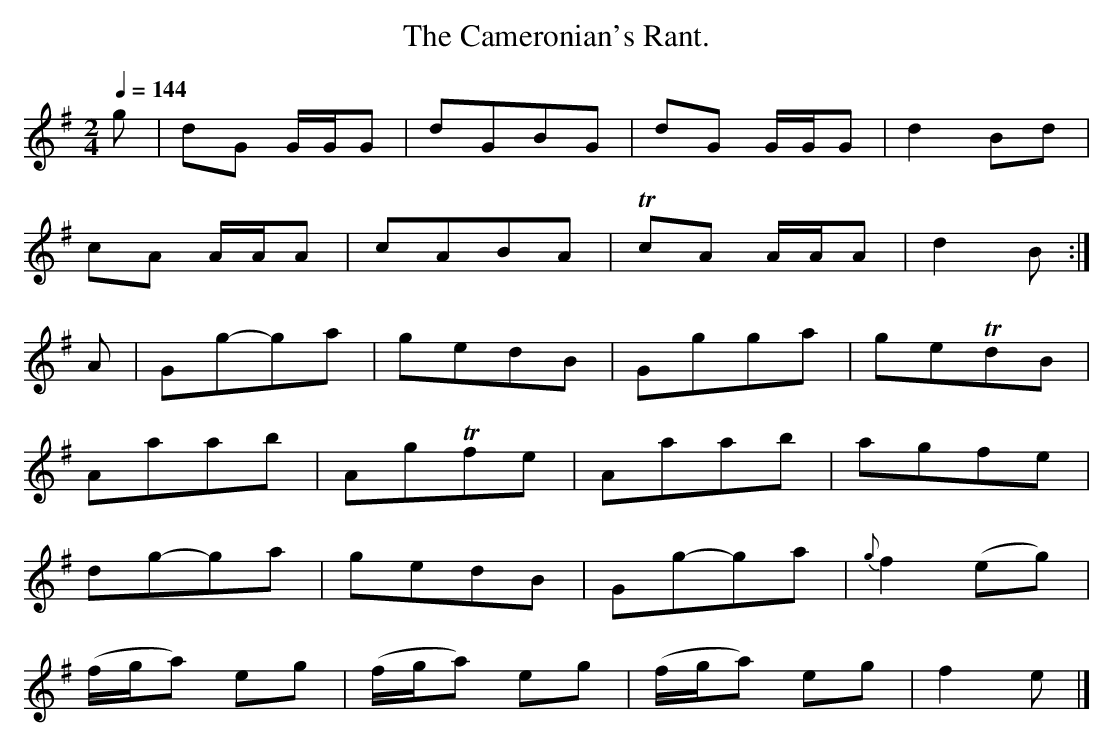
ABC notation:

X:1
T:The Cameronian's Rant.
M:2/4
L:1/8
Q:1/4=144
K:G major
g|dG     G/G/G| dG`````BG| dG     G/G/G|   d2 Bd |
  cA     A/A/A| cA`````BA|TcA     A/A/A|  d2 B  :|
A|Gg-````ga   | ge`````dB| Gg`````ga   |   geTdB |
  Aa`````ab   | Ag````Tfe| Aa`````ab   |   ag`fe |
  dg-````ga   | ge`````dB| Gg-````ga   |{g}f2(eg)|
 (f/g/a) eg   |(f/g/a) eg|(f/g/a) eg   |   f2 e |]
